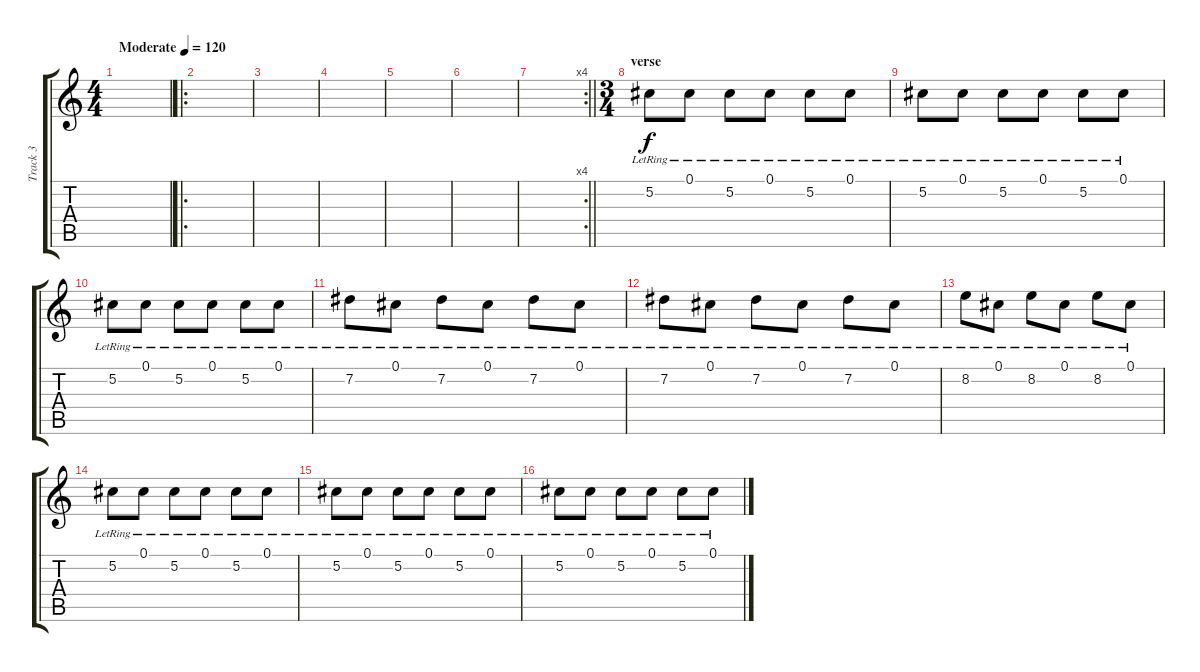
\track ("Track 3" "Track 3") {instrument overdrivenguitar}
\staff {score tabs}
\tuning (Db4 Ab3 E3 B2 Gb2 Db2) {hide}
\ts (4 4)
\tempo (120 "Moderate")
\clef g2
\ks c
|
\ro
|
|
|
|
|
\rc 4
\barLineRight lightlight
|
\ts (3 4)
\section ("" "verse")
5.2{lr}.8 0.1{lr}.8 5.2{lr}.8 0.1{lr}.8 5.2{lr}.8 0.1{lr}.8 |
5.2{lr}.8 0.1{lr}.8 5.2{lr}.8 0.1{lr}.8 5.2{lr}.8 0.1{lr}.8 |
5.2{lr}.8 0.1{lr}.8 5.2{lr}.8 0.1{lr}.8 5.2{lr}.8 0.1{lr}.8 |
7.2{lr}.8 0.1{lr}.8 7.2{lr}.8 0.1{lr}.8 7.2{lr}.8 0.1{lr}.8 |
7.2{lr}.8 0.1{lr}.8 7.2{lr}.8 0.1{lr}.8 7.2{lr}.8 0.1{lr}.8 |
8.2{lr}.8 0.1{lr}.8 8.2{lr}.8 0.1{lr}.8 8.2{lr}.8 0.1{lr}.8 |
5.2{lr}.8 0.1{lr}.8 5.2{lr}.8 0.1{lr}.8 5.2{lr}.8 0.1{lr}.8 |
5.2{lr}.8 0.1{lr}.8 5.2{lr}.8 0.1{lr}.8 5.2{lr}.8 0.1{lr}.8 |
5.2{lr}.8 0.1{lr}.8 5.2{lr}.8 0.1{lr}.8 5.2{lr}.8 0.1{lr}.8
